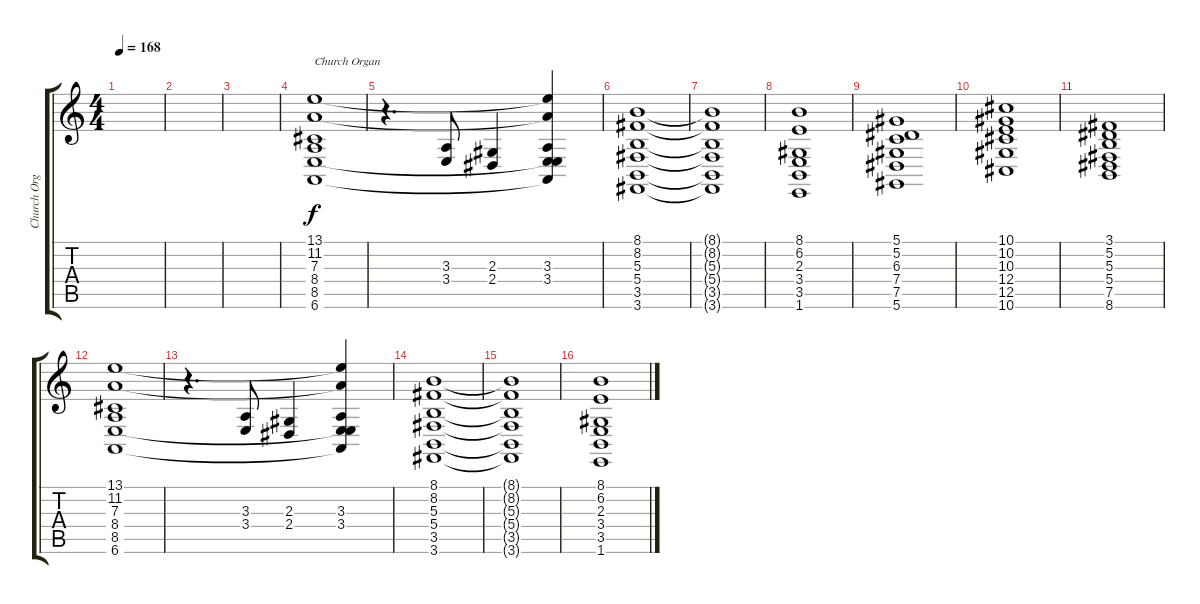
\track ("Church Organ" "Church Org") {instrument churchorgan}
\staff {score tabs}
\tuning (Eb4 Bb3 Gb3 Db3 Ab2 Eb2) {hide}
\ts (4 4)
\tempo 168
\clef g2
\ks c
|
|
|
(13.1 11.2 7.3 8.4 8.5 6.6).1{txt "Church Organ" volume 11 balance 4 instrument churchorgan} |
r.4{d} (3.3 3.4).8 (2.3 2.4).4 (13.1{t} 11.2{t} 3.3 3.4 8.5{t} 6.6{t}).4 |
(8.1 8.2 5.3 5.4 3.5 3.6).1 |
(8.1{t} 8.2{t} 5.3{t} 5.4{t} 3.5{t} 3.6{t}).1 |
(8.1 6.2 2.3 3.4 3.5 1.6).1 |
(5.1 5.2 6.3 7.4 7.5 5.6).1 |
(10.1 10.2 10.3 12.4 12.5 10.6).1 |
(3.1 5.2 5.3 5.4 7.5 8.6).1 |
(13.1 11.2 7.3 8.4 8.5 6.6).1 |
r.4{d} (3.3 3.4).8 (2.3 2.4).4 (13.1{t} 11.2{t} 3.3 3.4 8.5{t} 6.6{t}).4 |
(8.1 8.2 5.3 5.4 3.5 3.6).1 |
(8.1{t} 8.2{t} 5.3{t} 5.4{t} 3.5{t} 3.6{t}).1 |
(8.1 6.2 2.3 3.4 3.5 1.6).1
